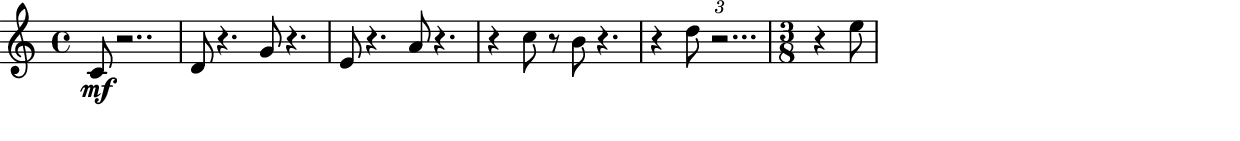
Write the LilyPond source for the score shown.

%%% Generated by music-score %%%
\include "lilypond-book-preamble.ly"
\paper {
  #(define dump-extents #t)

  indent = 0\mm
  line-width = 210\mm - 2.0 * 0.4\in
  ragged-right = ##t
  force-assignment = #""
  line-width = #(- line-width (* mm  3.000000))
}
\header {
  title = ""
  composer = ""
}
\layout {
}

<<
    \new Staff {   \set Staff.instrumentName = "" \set Staff.shortInstrumentName = "" \clef treble \time 4/4 c'8-\mf r2.. d'8 r4. g'8 r4. e'8 r4. a'8 r4. r4 c''8 r8 b'8 r4. r4 d''8 \times 2/3
                                                                                                                                                                                            r2... \time 3/8 r4 e''8
               }
>>